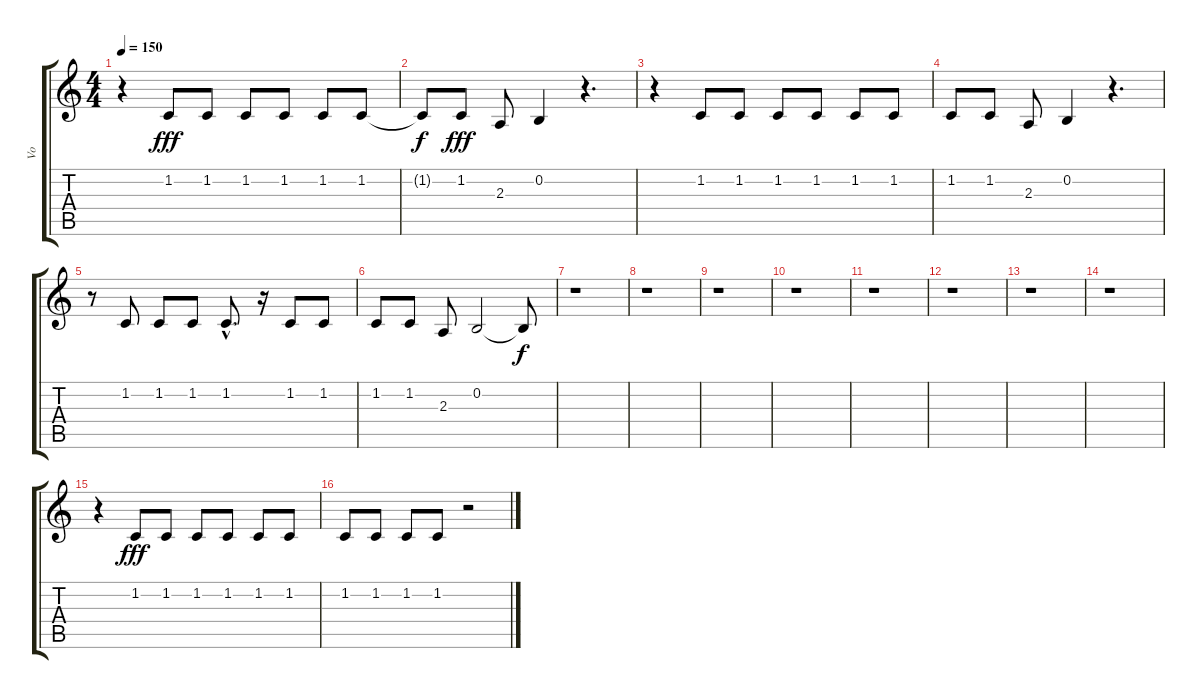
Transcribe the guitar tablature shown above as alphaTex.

\track ("Vo" "Vo") {instrument oboe}
\staff {score tabs}
\tuning (E4 B3 G3 D3 A2 E2) {hide}
\ts (4 4)
\tempo 150
\clef g2
\ks c
r.4{dy fff} 1.2.8 1.2.8 1.2.8 1.2.8 1.2.8 1.2.8 |
1.2{t}.8{dy f} 1.2.8{dy fff} 2.3.8 0.2.4 r.4{d} |
r.4 1.2.8 1.2.8 1.2.8 1.2.8 1.2.8 1.2.8 |
1.2.8 1.2.8 2.3.8 0.2.4 r.4{d} |
r.8 1.2.8 1.2.8 1.2.8 1.2{hac}.8{d} r.16 1.2.8 1.2.8 |
1.2.8 1.2.8 2.3.8 0.2.2 0.2{t}.8{dy f} |
r.1 |
r.1 |
r.1 |
r.1 |
r.1 |
r.1 |
r.1 |
r.1 |
r.4 1.2.8{dy fff} 1.2.8 1.2.8 1.2.8 1.2.8 1.2.8 |
1.2.8 1.2.8 1.2.8 1.2.8 r.2
